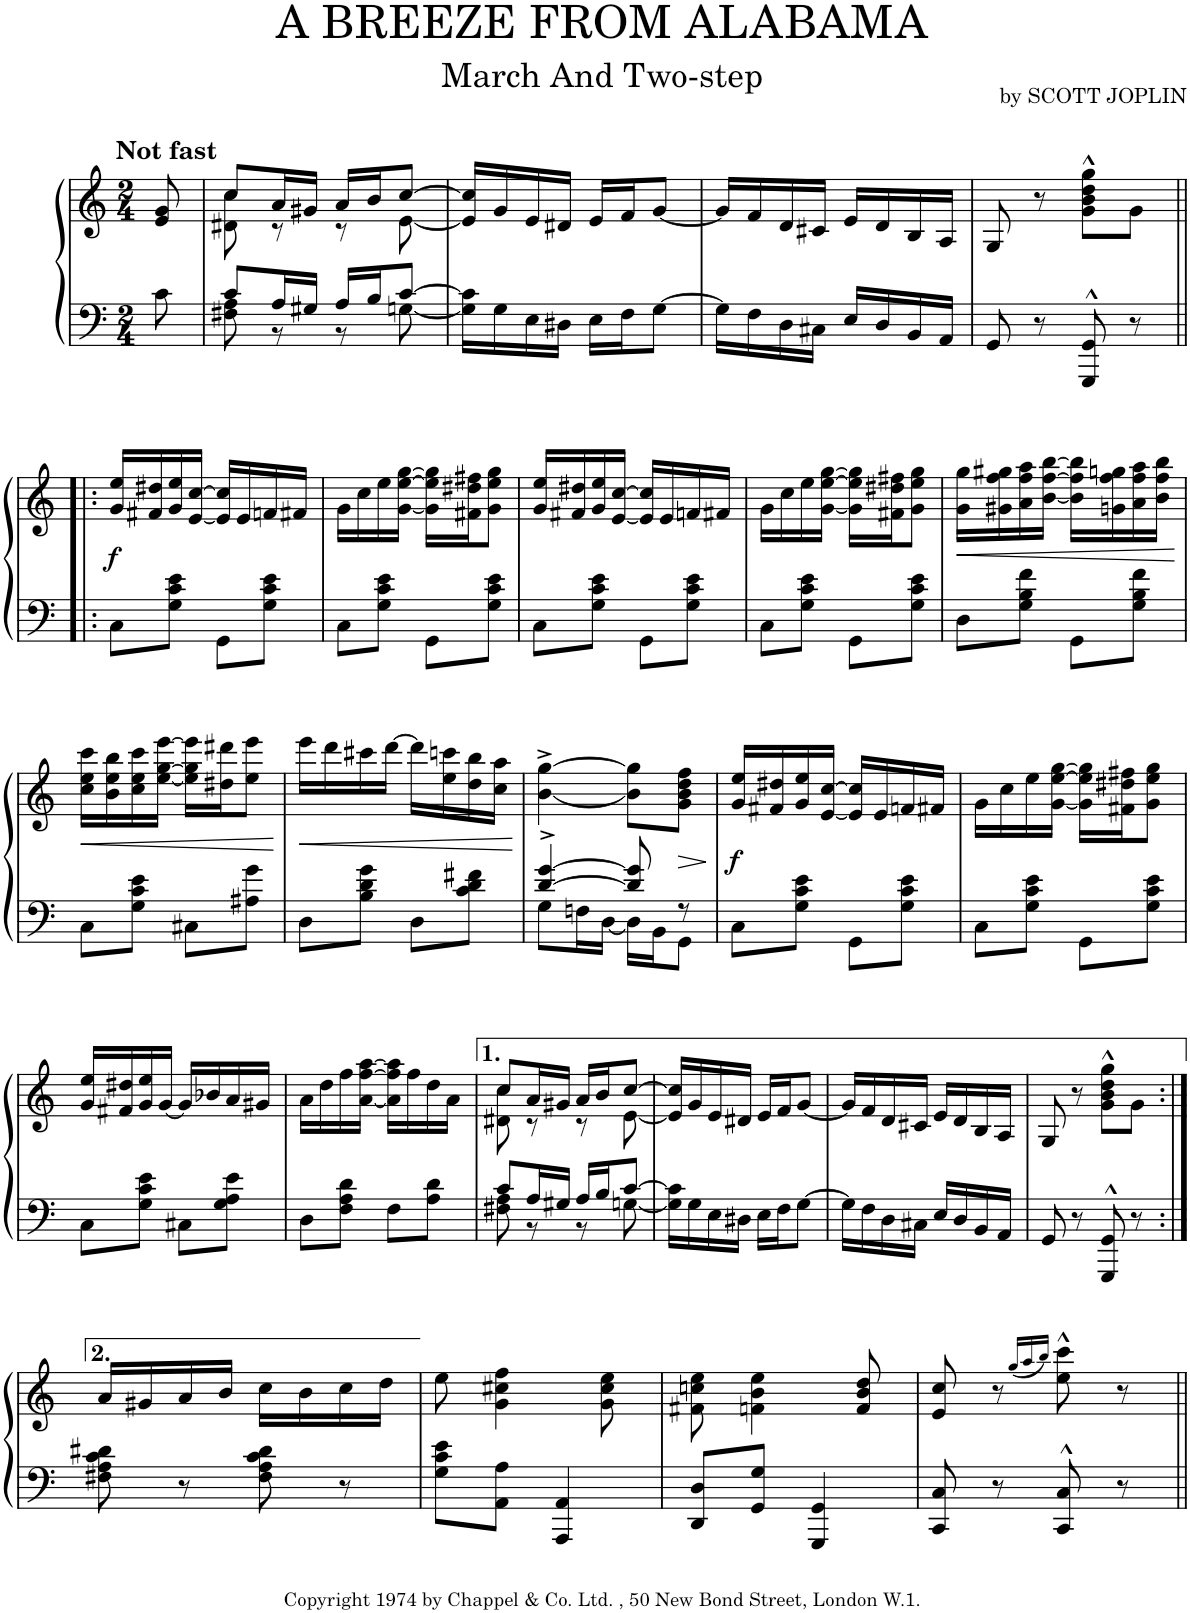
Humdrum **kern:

**kern	**kern	**dynam
*part1	*part1	*part1
*staff2	*staff1	*staff1/2
*I"Upright Piano	*	*
*I'Pno.	*	*
*clefF4	*clefG2	*
*k[]	*k[]	*
*M2/4	*M2/4	*
=1	=1	=1
!	!LO:TX:a:B:t=Not fast	!
8c\	8e/ 8g/	.
=2	=2	=2
*^	*^	*
8c/L	8F#X\ 8A\	8cc/L	8d#X\ 8cc\	.
16A/L	8r	16a/L	8r	.
16G#X/JJ	.	16g#X/JJ	.	.
16A/LL	8r	16a/LL	8r	.
16B/J	.	16b/J	.	.
[8c/J	[8Gn\	[8cc/J	[8e\	.
*v	*v	*	*	*
*	*v	*v	*
=3	=3	=3
16G\] 16c\]LL	16e/] 16cc/]LL	.
16G\	16g/	.
16E\	16e/	.
16D#X\JJ	16d#X/JJ	.
16E\LL	16e/LL	.
16F\J	16f/J	.
[8G\J	[8g/J	.
=4	=4	=4
16G\LL]	16g/LL]	.
16F\	16f/	.
16D\	16d/	.
16C#X\JJ	16c#X/JJ	.
16E/LL	16e/LL	.
16D/	16d/	.
16BB/	16B/	.
16AA/JJ	16A/JJ	.
=5	=5	=5
8GG/	8G/	.
8r	8r	.
8GGG/^^ 8GG/^^	8g\^^ 8b\^^ 8dd\^^ 8gg\^^L	.
8r	8g\J	.
!!LO:LB:g=z
=6!|:	=6!|:	=6!|:
!	!	!LO:DY:b
8C\L	16g/ 16ee/LL	f
.	16f#X/ 16dd#X/	.
8G\ 8c\ 8e\J	16g/ 16ee/	.
.	[16e/ [16cc/JJ	.
8GG\L	16e/] 16cc/]LL	.
.	16e/	.
8G\ 8c\ 8e\J	16fn/	.
.	16f#X/JJ	.
=7	=7	=7
8C\L	16g\LL	.
.	16cc\	.
8G\ 8c\ 8e\J	16ee\	.
.	[16g\ [16ee\ [16gg\JJ	.
8GG\L	16g\] 16ee\] 16gg\]LL	.
.	16f#X\ 16dd#X\ 16ff#X\J	.
8G\ 8c\ 8e\J	8g\ 8ee\ 8gg\J	.
=8	=8	=8
8C\L	16g/ 16ee/LL	.
.	16f#X/ 16dd#X/	.
8G\ 8c\ 8e\J	16g/ 16ee/	.
.	[16e/ [16cc/JJ	.
8GG\L	16e/] 16cc/]LL	.
.	16e/	.
8G\ 8c\ 8e\J	16fn/	.
.	16f#X/JJ	.
=9	=9	=9
8C\L	16g\LL	.
.	16cc\	.
8G\ 8c\ 8e\J	16ee\	.
.	[16g\ [16ee\ [16gg\JJ	.
8GG\L	16g\] 16ee\] 16gg\]LL	.
.	16f#X\ 16dd#X\ 16ff#X\J	.
8G\ 8c\ 8e\J	8g\ 8ee\ 8gg\J	.
=10	=10	=10
!	!	!LO:HP:b
8D\L	16g\ 16gg\LL	<
.	16g#X\ 16ff\ 16gg#X\	.
8G\ 8B\ 8f\J	16a\ 16ff\ 16aa\	.
.	[16b\ [16ff\ [16bb\JJ	.
8GG\L	16b\] 16ff\] 16bb\]LL	.
.	16gn\ 16ff\ 16ggn\	.
8G\ 8B\ 8f\J	16a\ 16ff\ 16aa\	.
.	16b\ 16ff\ 16bb\JJ	.
.	.	[
!!LO:LB:g=z
=11	=11	=11
!	!	!LO:HP:b
8C\L	16cc\ 16ee\ 16ccc\LL	<
.	16b\ 16ee\ 16bb\	.
8G\ 8c\ 8e\J	16cc\ 16ee\ 16ccc\	.
.	[16ee\ [16gg\ [16eee\JJ	.
8C#X\L	16ee\] 16gg\] 16eee\]LL	.
.	16dd#X\ 16ddd#X\J	.
8A#X\ 8g\J	8ee\ 8eee\J	.
.	.	[
=12	=12	=12
!	!	!LO:HP:b
8D\L	16eee\LL	<
.	16ddd\	.
8B\ 8d\ 8g\J	16ccc#X\	.
.	[16ddd\JJ	.
8D\L	16ddd\LL]	.
.	16ee\ 16cccn\	.
8c\ 8d\ 8f#X\J	16dd\ 16bb\	.
.	16cc\ 16aa\JJ	.
.	.	[
=13	=13	=13
*^	*	*
[4d/^ [4g/^	8G\L	[4b\^ [4gg\^	.
.	16Fn\L	.	.
.	[16D\JJ	.	.
8d/] 8g/]	16D\LL]	8b\] 8gg\]L	.
.	16BB\J	.	.
!	!	!	!LO:HP:b
8r	8GG\J	8g\ 8b\ 8dd\ 8ff\J	>
*v	*v	*	*
.	.	]
=14	=14	=14
!	!	!LO:DY:b
8C\L	16g/ 16ee/LL	f
.	16f#X/ 16dd#X/	.
8G\ 8c\ 8e\J	16g/ 16ee/	.
.	[16e/ [16cc/JJ	.
8GG\L	16e/] 16cc/]LL	.
.	16e/	.
8G\ 8c\ 8e\J	16fn/	.
.	16f#X/JJ	.
=15	=15	=15
8C\L	16g\LL	.
.	16cc\	.
8G\ 8c\ 8e\J	16ee\	.
.	[16g\ [16ee\ [16gg\JJ	.
8GG\L	16g\] 16ee\] 16gg\]LL	.
.	16f#X\ 16dd#X\ 16ff#X\J	.
8G\ 8c\ 8e\J	8g\ 8ee\ 8gg\J	.
!!LO:LB:g=z
=16	=16	=16
8C\L	16g/ 16ee/LL	.
.	16f#X/ 16dd#X/	.
8G\ 8c\ 8e\J	16g/ 16ee/	.
.	[16g/JJ	.
8C#X\L	16g/LL]	.
.	16b-X/	.
8G\ 8A\ 8e\J	16a/	.
.	16g#X/JJ	.
=17	=17	=17
8D\L	16a\LL	.
.	16dd\	.
8F\ 8A\ 8d\J	16ff\	.
.	[16a\ [16ff\ [16aa\JJ	.
8F\L	16a\] 16ff\] 16aa\]LL	.
.	16ff\	.
8A\ 8d\J	16dd\	.
.	16a\JJ	.
=18	=18	=18
*^	*^	*
8c/L	8F#X\ 8A\	8cc/L	8d#X\ 8cc\	.
16A/L	8r	16a/L	8r	.
16G#X/JJ	.	16g#X/JJ	.	.
16A/LL	8r	16a/LL	8r	.
16B/J	.	16b/J	.	.
[8c/J	[8Gn\	[8cc/J	[8e\	.
*v	*v	*	*	*
*	*v	*v	*
=19	=19	=19
16G\] 16c\]LL	16e/] 16cc/]LL	.
16G\	16g/	.
16E\	16e/	.
16D#X\JJ	16d#X/JJ	.
16E\LL	16e/LL	.
16F\J	16f/J	.
[8G\J	[8g/J	.
=20	=20	=20
16G\LL]	16g/LL]	.
16F\	16f/	.
16D\	16d/	.
16C#X\JJ	16c#X/JJ	.
16E/LL	16e/LL	.
16D/	16d/	.
16BB/	16B/	.
16AA/JJ	16A/JJ	.
=21	=21	=21
8GG/	8G/	.
8r	8r	.
8GGG/^^ 8GG/^^	8g\^^ 8b\^^ 8dd\^^ 8gg\^^L	.
8r	8g\J	.
!!LO:LB:g=z
=22:|!	=22:|!	=22:|!
8F#X\ 8A\ 8c\ 8d#X\	16a/LL	.
.	16g#X/	.
8r	16a/	.
.	16b/JJ	.
8F#\ 8A\ 8c\ 8d#\	16cc\LL	.
.	16b\	.
8r	16cc\	.
.	16dd\JJ	.
=23	=23	=23
8G\ 8c\ 8e\L	8ee\	.
8AA\ 8A\J	4g\ 4cc#X\ 4ff\	.
4AAA/ 4AA/	.	.
.	8g\ 8cc#\ 8ee\	.
=24	=24	=24
8DD/ 8D/L	8f#X\ 8ccn\ 8ee\	.
8GG/ 8G/J	4fn\ 4b\ 4ee\	.
4GGG/ 4GG/	.	.
.	8f/ 8b/ 8dd/	.
=25	=25	=25
8CC/ 8C/	8e/ 8cc/	.
8r	8r	.
.	(16qgg/LL	.
.	16qaa/	.
.	16qbb/JJ)	.
8CC/^^ 8C/^^	8ee\^^ 8ccc\^^	.
8r	8r	.
=||	=||	=||
*-	*-	*-
